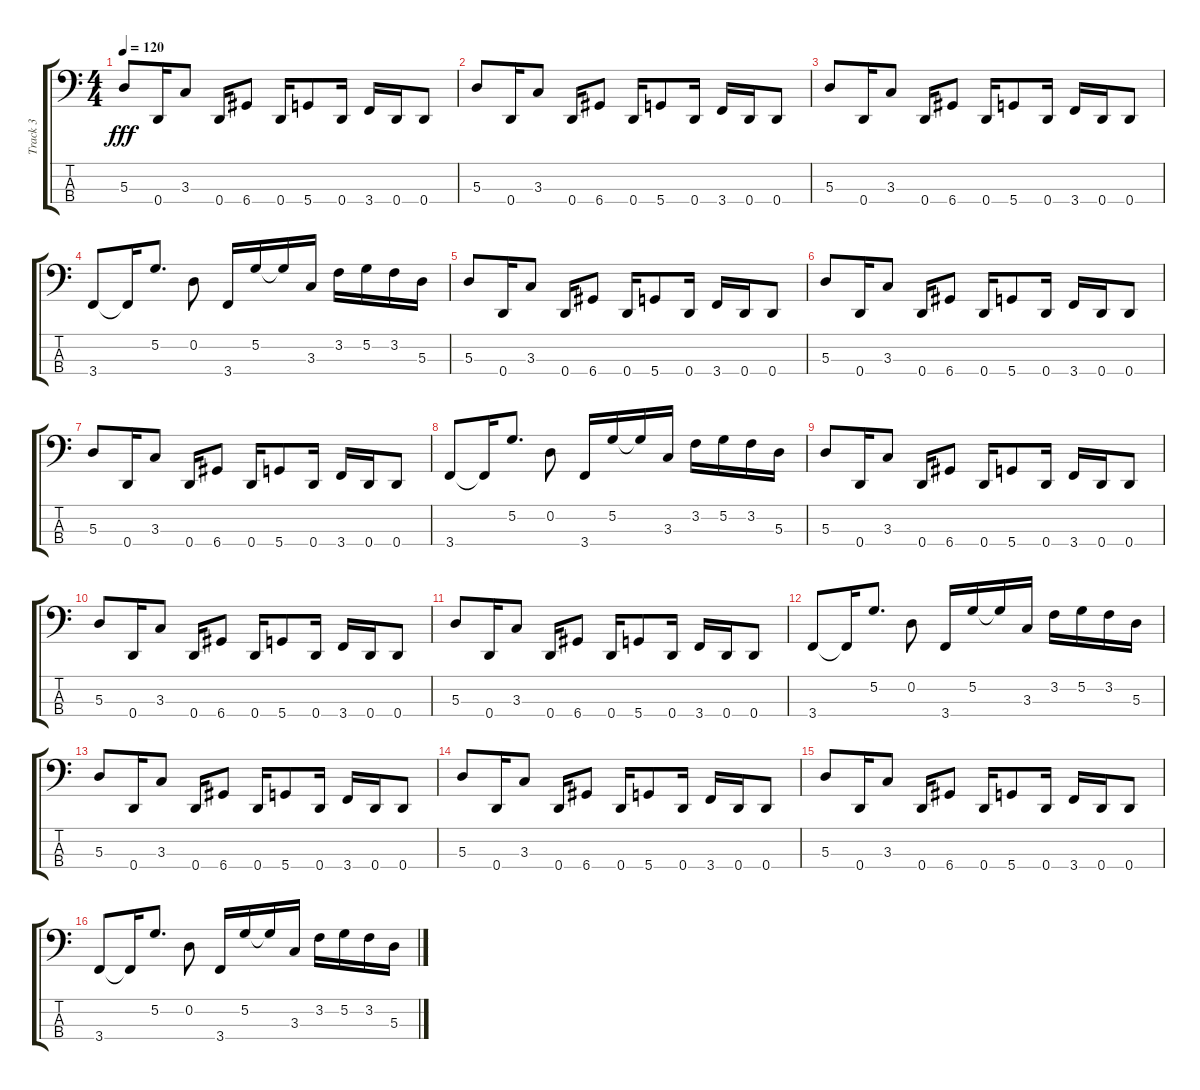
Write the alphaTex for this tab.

\track ("Track 3" "Track 3") {instrument electricbasspick}
\staff {score tabs}
\tuning (G2 D2 A1 D1) {hide}
\ts (4 4)
\tempo 120
\clef f4
\ks c
5.3.8{dy fff} 0.4.16 3.3.8 0.4.16 6.4.8 0.4.16 5.4.8 0.4.16 3.4.16 0.4.16 0.4.8 |
5.3.8 0.4.16 3.3.8 0.4.16 6.4.8 0.4.16 5.4.8 0.4.16 3.4.16 0.4.16 0.4.8 |
5.3.8 0.4.16 3.3.8 0.4.16 6.4.8 0.4.16 5.4.8 0.4.16 3.4.16 0.4.16 0.4.8 |
3.4.8 3.4{t}.16 5.2.8{d} 0.2.8 3.4.16 5.2.16 5.2{t}.16 3.3.16 3.2.16 5.2.16 3.2.16 5.3.16 |
5.3.8 0.4.16 3.3.8 0.4.16 6.4.8 0.4.16 5.4.8 0.4.16 3.4.16 0.4.16 0.4.8 |
5.3.8 0.4.16 3.3.8 0.4.16 6.4.8 0.4.16 5.4.8 0.4.16 3.4.16 0.4.16 0.4.8 |
5.3.8 0.4.16 3.3.8 0.4.16 6.4.8 0.4.16 5.4.8 0.4.16 3.4.16 0.4.16 0.4.8 |
3.4.8 3.4{t}.16 5.2.8{d} 0.2.8 3.4.16 5.2.16 5.2{t}.16 3.3.16 3.2.16 5.2.16 3.2.16 5.3.16 |
5.3.8 0.4.16 3.3.8 0.4.16 6.4.8 0.4.16 5.4.8 0.4.16 3.4.16 0.4.16 0.4.8 |
5.3.8 0.4.16 3.3.8 0.4.16 6.4.8 0.4.16 5.4.8 0.4.16 3.4.16 0.4.16 0.4.8 |
5.3.8 0.4.16 3.3.8 0.4.16 6.4.8 0.4.16 5.4.8 0.4.16 3.4.16 0.4.16 0.4.8 |
3.4.8 3.4{t}.16 5.2.8{d} 0.2.8 3.4.16 5.2.16 5.2{t}.16 3.3.16 3.2.16 5.2.16 3.2.16 5.3.16 |
5.3.8 0.4.16 3.3.8 0.4.16 6.4.8 0.4.16 5.4.8 0.4.16 3.4.16 0.4.16 0.4.8 |
5.3.8 0.4.16 3.3.8 0.4.16 6.4.8 0.4.16 5.4.8 0.4.16 3.4.16 0.4.16 0.4.8 |
5.3.8 0.4.16 3.3.8 0.4.16 6.4.8 0.4.16 5.4.8 0.4.16 3.4.16 0.4.16 0.4.8 |
3.4.8 3.4{t}.16 5.2.8{d} 0.2.8 3.4.16 5.2.16 5.2{t}.16 3.3.16 3.2.16 5.2.16 3.2.16 5.3.16
